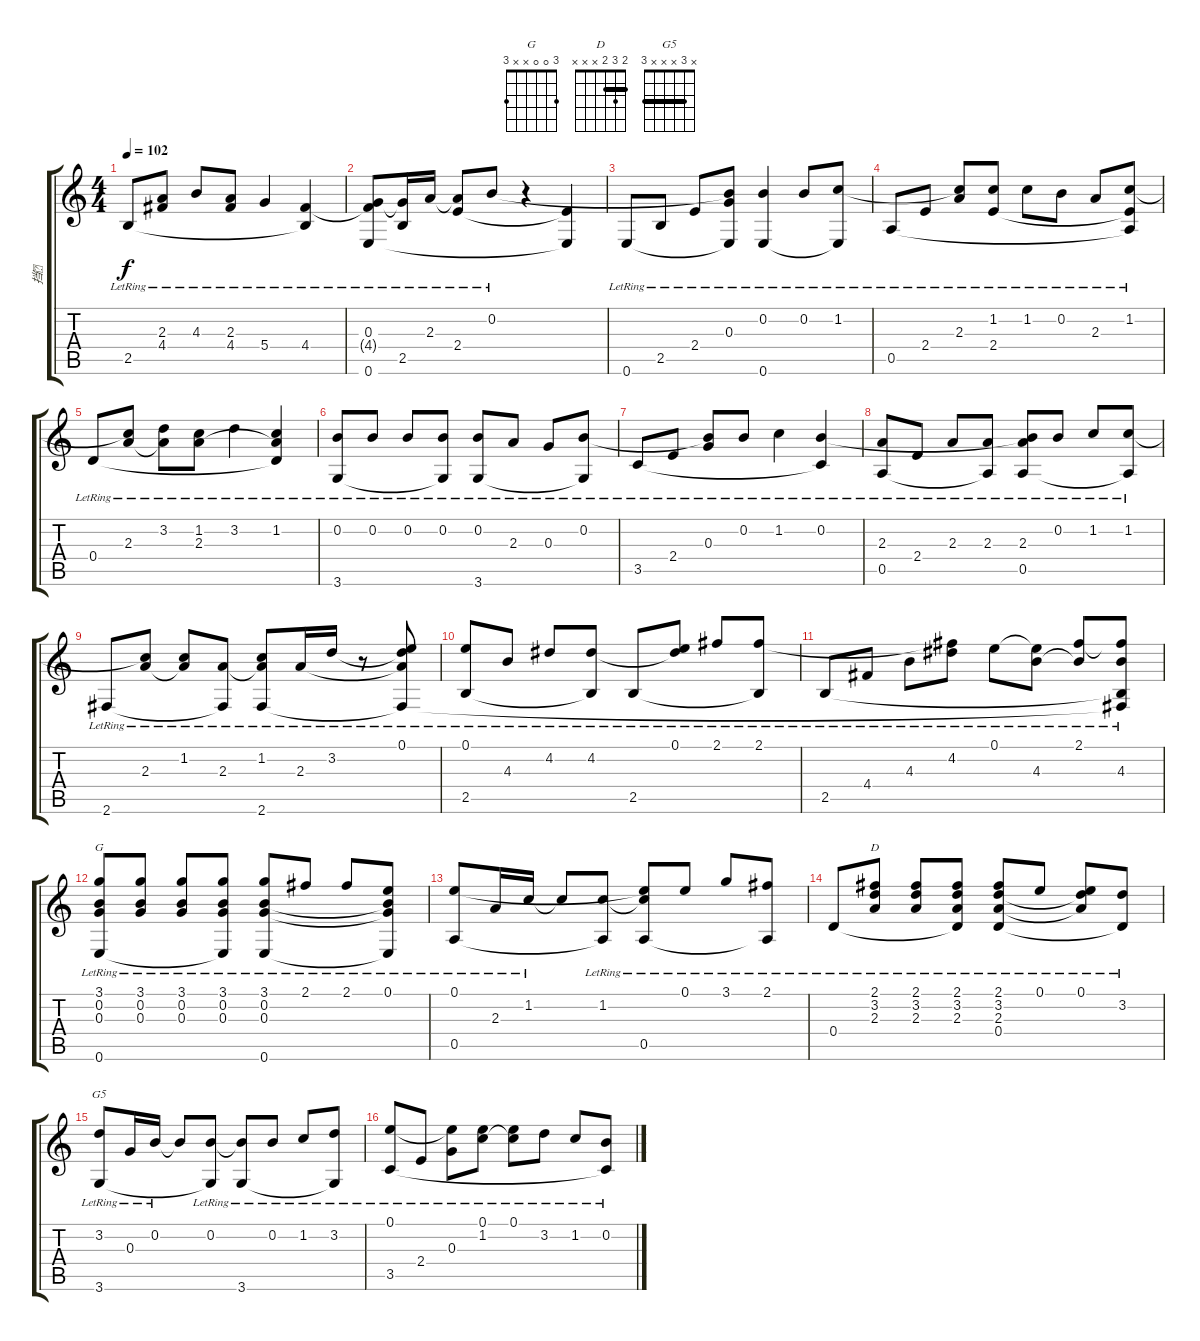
\track ("挡" "挡") {instrument acousticguitarsteel}
\staff {score tabs}
\tuning (E4 B3 G3 D3 A2 E2) {hide}
\chord ("G" 3 0 0 x x 3)
\chord ("D" 2 3 2 x x x) {barre 2}
\chord ("G5" x 3 x x x 3) {barre 3}
\ts (4 4)
\tempo 102
\clef g2
\ks c
2.5{lr}.8{dy f} (2.3{t} 4.4{lr}).8 4.3{lr}.8 (2.3{lr} 4.4{lr}).8 5.4{lr}.4 (4.4{lr} 2.5{t}).4 |
(0.3{lr} 4.4{t} 0.6{lr}).8 (0.3{t} 2.5{lr}).16 2.3{lr}.16 (2.3{t} 2.4{lr}).8 0.2{lr}.8 r.4 (2.4{t} 0.6{t}).4 |
0.6{lr}.8 2.5{lr}.8 2.4{lr}.8 (0.2{t} 0.3{lr} 0.6{t}).8 (0.2{lr} 0.6{lr}).4 0.2{lr}.8 (1.2{lr} 0.6{t}).8 |
0.5{lr}.8 2.4{lr}.8 (1.2{t} 2.3{lr}).8 (1.2{lr} 2.4{lr}).8 1.2{lr}.8 0.2{lr}.8 2.3{lr}.8 (1.2{lr} 2.4{t} 0.5{t}).8 |
0.4{lr}.8 (1.2{t} 2.3{lr}).8 (3.2{lr} 2.3{t}).8 (1.2{lr} 2.3{lr}).8 3.2{lr}.4 (1.2{lr} 2.3{t} 0.4{t}).4 |
(0.2{lr} 3.6{lr}).8 0.2{lr}.8 0.2{lr}.8 (0.2{lr} 3.6{t}).8 (0.2{lr} 3.6{lr}).8 2.3{lr}.8 0.3{lr}.8 (0.2{lr} 3.6{t}).8 |
3.5{lr}.8 2.4{lr}.8 (0.2{t} 0.3{lr}).8 0.2{lr}.8 1.2{lr}.4 (0.2{lr} 3.5{t}).4 |
(2.3{lr} 0.5{lr}).8 2.4{lr}.8 2.3{lr}.8 (2.3{lr} 0.5{t}).8 (0.2{t} 2.3{lr} 0.5{lr}).8 0.2{lr}.8 1.2{lr}.8 (1.2{lr} 0.5{t}).8 |
2.6{lr}.8 (1.2{t} 2.3{lr}).8 (1.2{lr} 2.3{t}).8 (2.3{lr} 2.6{t}).8 (1.2{lr} 2.3{t} 2.6{lr}).8 2.3{lr}.16 3.2{lr}.16 r.8 (0.1{lr} 3.2{t} 2.3{t} 2.6{t}).8 |
(0.1{lr} 2.5{lr}).8 4.3{lr}.8 4.2{lr}.8 (4.2{lr} 2.5{t}).8 2.5{lr}.8 (0.1{lr} 4.2{t}).8 2.1{lr}.8 (2.1{lr} 2.5{t}).8 |
2.5{lr}.8 4.4{lr}.8 4.3{lr}.8 (2.1{t} 4.2{lr}).8 0.1{lr}.8 (0.1{t} 4.3{lr}).8 (2.1{lr} 4.3{t}).8 (2.1{t} 4.3{lr} 2.5{t} 2.6{t}).8 |
(3.1{lr} 0.2{lr} 0.3{lr} 0.6{lr}).8{ch "G"} (3.1{lr} 0.2{lr} 0.3{lr}).8 (3.1{lr} 0.2{lr} 0.3{lr}).8 (3.1{lr} 0.2{lr} 0.3{lr} 0.6{t}).8 (3.1{lr} 0.2{lr} 0.3{lr} 0.6{lr}).8 2.1{lr}.8 2.1{lr}.8 (0.1{lr} 0.2{t} 0.3{t} 0.6{t}).8 |
(0.1{lr} 0.5{lr}).8 2.3{lr}.16 1.2{lr}.16 1.2{t}.8 (1.2{lr} 0.5{t}).8 (0.1{t} 1.2{t} 0.5{lr}).8 0.1{lr}.8 3.1{lr}.8 (2.1{lr} 0.5{t}).8 |
0.4{lr}.8 (2.1{lr} 3.2{lr} 2.3{lr}).8{ch "D"} (2.1{lr} 3.2{lr} 2.3{lr}).8 (2.1{lr} 3.2{lr} 2.3{lr} 0.4{t}).8 (2.1{lr} 3.2{lr} 2.3{lr} 0.4{lr}).8 0.1{lr}.8 (0.1{lr} 3.2{t} 2.3{t}).8 (3.2{lr} 0.4{t}).8 |
(3.2{lr} 3.6{lr}).8{ch "G5"} 0.3{lr}.16 0.2{lr}.16 0.2{t}.8 (0.2{lr} 3.6{t}).8 (0.2{t} 3.6{lr}).8 0.2{lr}.8 1.2{lr}.8 (3.2{lr} 3.6{t}).8 |
(0.1{lr} 3.5{lr}).8 2.4{lr}.8 (0.1{t} 0.3{lr}).8 (0.1{lr} 1.2{lr}).8 (0.1{lr} 1.2{t}).8 3.2{lr}.8 1.2{lr}.8 (0.2{lr} 3.5{t}).8
